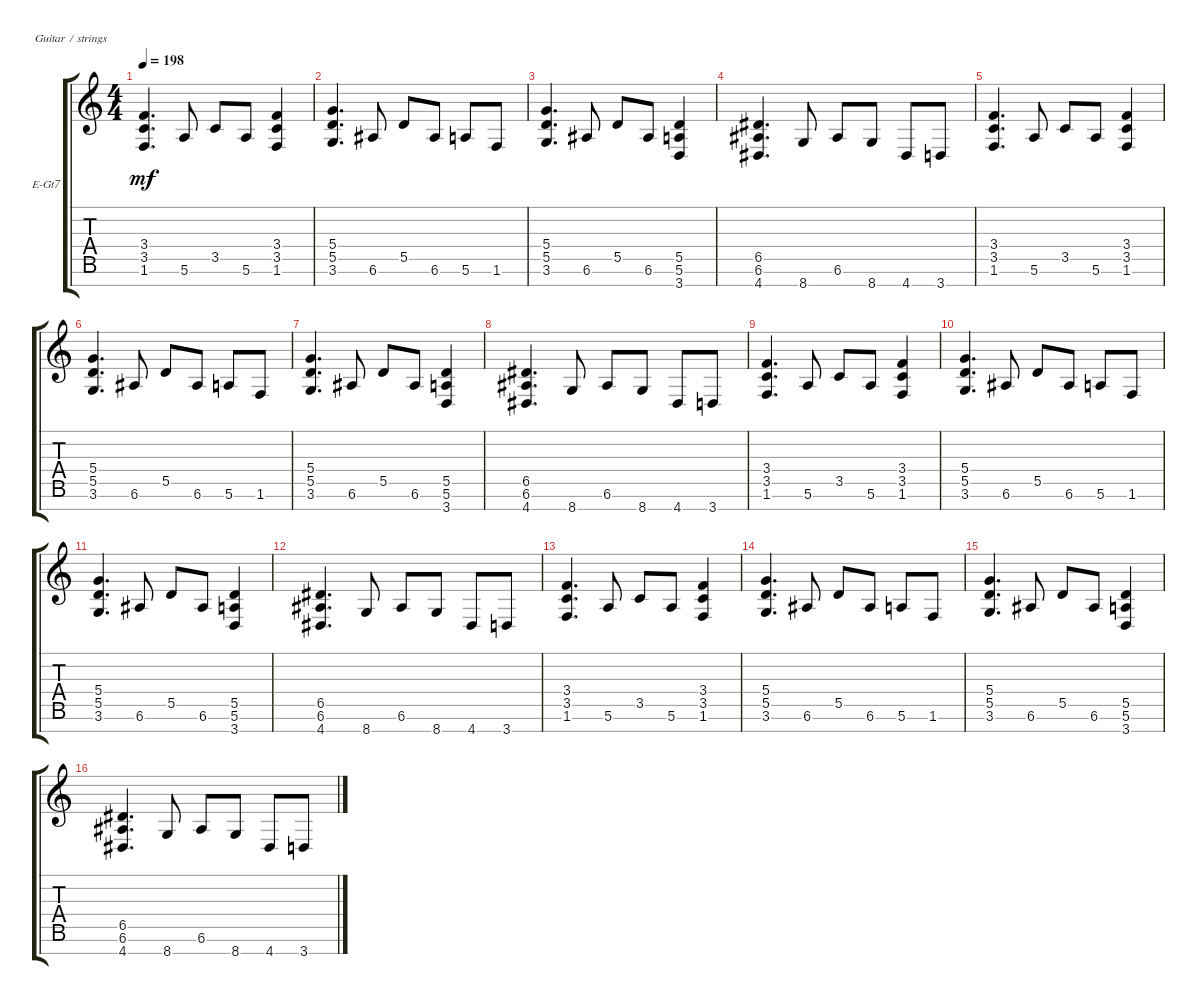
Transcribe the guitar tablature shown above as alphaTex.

\bracketExtendMode groupsimilarinstruments
\firstSystemTrackNameOrientation horizontal
\otherSystemsTrackNameOrientation horizontal
\track ("Electric Guitar" "E-Gt7") {instrument distortionguitar}
\staff {score tabs}
\tuning (E4 B3 G3 D3 A2 E2 B1)
\ts (4 4)
\tempo 198
\clef g2
\ks c
(1.6 3.5 3.4).4{d dy mf} 5.6.8 3.5.8 5.6.8 (1.6 3.5 3.4).4 |
(3.6 5.5 5.4).4{d} 6.6.8 5.5.8 6.6.8 5.6.8 1.6.8 |
(3.6 5.5 5.4).4{d} 6.6.8 5.5.8 6.6.8 (3.7 5.6 5.5).4 |
(4.7 6.6 6.5).4{d} 8.7.8 6.6.8 8.7.8 4.7.8 3.7.8 |
(1.6 3.5 3.4).4{d} 5.6.8 3.5.8 5.6.8 (1.6 3.5 3.4).4 |
\section ("" "")
(3.6 5.5 5.4).4{d} 6.6.8 5.5.8 6.6.8 5.6.8 1.6.8 |
(3.6 5.5 5.4).4{d} 6.6.8 5.5.8 6.6.8 (3.7 5.6 5.5).4 |
(4.7 6.6 6.5).4{d} 8.7.8 6.6.8 8.7.8 4.7.8 3.7.8 |
(1.6 3.5 3.4).4{d} 5.6.8 3.5.8 5.6.8 (1.6 3.5 3.4).4 |
(3.6 5.5 5.4).4{d} 6.6.8 5.5.8 6.6.8 5.6.8 1.6.8 |
(3.6 5.5 5.4).4{d} 6.6.8 5.5.8 6.6.8 (3.7 5.6 5.5).4 |
(4.7 6.6 6.5).4{d} 8.7.8 6.6.8 8.7.8 4.7.8 3.7.8 |
(1.6 3.5 3.4).4{d} 5.6.8 3.5.8 5.6.8 (1.6 3.5 3.4).4 |
(3.6 5.5 5.4).4{d} 6.6.8 5.5.8 6.6.8 5.6.8 1.6.8 |
(3.6 5.5 5.4).4{d} 6.6.8 5.5.8 6.6.8 (3.7 5.6 5.5).4 |
(4.7 6.6 6.5).4{d} 8.7.8 6.6.8 8.7.8 4.7.8 3.7.8
